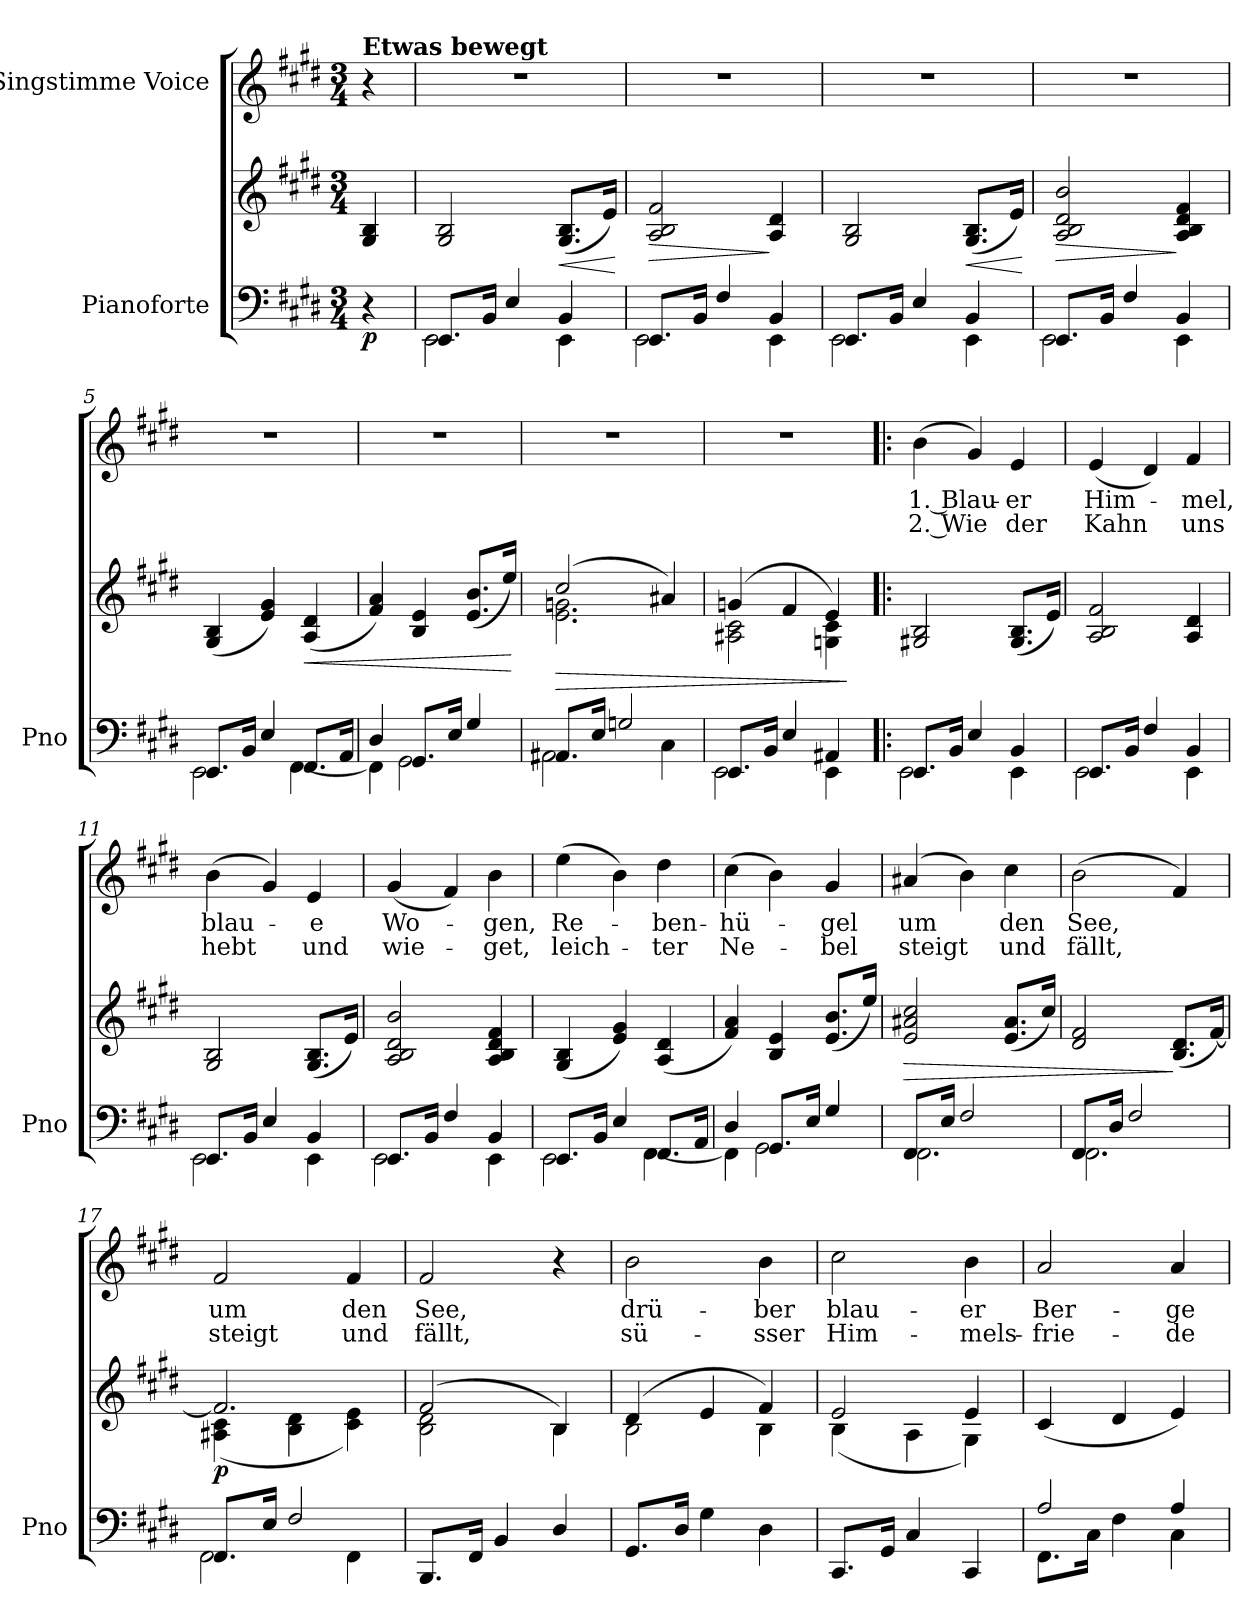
**kern	**kern	**dynam	**kern	**text	**text
*part2	*part2	*part2	*part1	*part1	*part1
*staff3	*staff2	*staff2/3	*staff1	*staff1	*staff1
*I"Pianoforte	*	*	*I"Singstimme Voice	*	*
*I'Pno	*	*	*	*	*
*clefF4	*clefG2	*	*clefG2	*	*
*k[f#c#g#d#]	*k[f#c#g#d#]	*	*k[f#c#g#d#]	*	*
*M3/4	*M3/4	*	*M3/4	*	*
=	=	=	=	=	=
!	!	!	!LO:TX:a:B:t=Etwas bewegt	!	!
!	!	!LO:DY:b=2	!	!	!
4r	4G#/ 4B/	p	4r	.	.
=1	=1	=1	=1	=1	=1
*^	*	*	*	*	*
8.EE/L	2EE\	2G#/ 2B/	.	2.r	.	.
16BB/Jk	.	.	.	.	.	.
4E/	.	.	.	.	.	.
!	!	!	!LO:HP:b	!	!	!
4BB/	4EE\	(8.G#/ 8.B/L	<	.	.	.
.	.	16e/Jk)	.	.	.	.
*v	*v	*	*	*	*	*
.	.	[	.	.	.
=2	=2	=2	=2	=2	=2
*^	*	*	*	*	*
!	!	!	!LO:HP:b	!	!	!
8.EE/L	2EE\	2A/ 2B/ 2f#/	>	2.r	.	.
16BB/Jk	.	.	.	.	.	.
4F#/	.	.	.	.	.	.
4BB/	4EE\	4A/ 4d#/	]	.	.	.
=3	=3	=3	=3	=3	=3	=3
8.EE/L	2EE\	2G#/ 2B/	.	2.r	.	.
16BB/Jk	.	.	.	.	.	.
4E/	.	.	.	.	.	.
!	!	!	!LO:HP:b	!	!	!
4BB/	4EE\	(8.G#/ 8.B/L	<	.	.	.
.	.	16e/Jk)	.	.	.	.
*v	*v	*	*	*	*	*
.	.	[	.	.	.
=4	=4	=4	=4	=4	=4
*^	*	*	*	*	*
!	!	!	!LO:HP:b	!	!	!
8.EE/L	2EE\	2A/ 2B/ 2d#/ 2b/	>	2.r	.	.
16BB/Jk	.	.	.	.	.	.
4F#/	.	.	.	.	.	.
4BB/	4EE\	4A/ 4B/ 4d#/ 4f#/	]	.	.	.
=5	=5	=5	=5	=5	=5	=5
8.EE/L	2EE\	(4G#/ 4B/	.	2.r	.	.
16BB/Jk	.	.	.	.	.	.
4E/	.	4e/ 4g#/)	.	.	.	.
!	!	!	!LO:HP:b	!	!	!
8.FF#/L	[4FF#\	(>4A/ 4d#/	<	.	.	.
16AA/Jk	.	.	.	.	.	.
=6	=6	=6	=6	=6	=6	=6
4D#/	4FF#\]	4f#/ 4a/)	.	2.r	.	.
8.GG#/L	2GG#\	4B/ 4e/	.	.	.	.
16E/Jk	.	.	.	.	.	.
4G#/	.	(>8.e/ 8.b/L	.	.	.	.
.	.	16ee/Jk)	.	.	.	.
*v	*v	*	*	*	*	*
.	.	[	.	.	.
=7	=7	=7	=7	=7	=7
*^	*	*	*	*	*
!	!	!	!LO:HP:b	!	!	!
*	*	*^	*	*	*	*
8.AA#X/L	2AA#\	(2cc#/	2.e\ 2.gn\	>	2.r	.	.
16E/Jk	.	.	.	.	.	.	.
2Gn/	.	.	.	.	.	.	.
.	4C#\	4a#X/)	.	.	.	.	.
=8	=8	=8	=8	=8	=8	=8	=8
8.EE/L	2EE\	(4gn/	2A#X\ 2c#\	.	2.r	.	.
16BB/Jk	.	.	.	.	.	.	.
4E/	.	4f#/	.	.	.	.	.
4AA#X/	4EE\	4e/)	4Gn\ 4c#\	.	.	.	.
*v	*v	*	*	*	*	*	*
*	*v	*v	*	*	*	*
.	.	]	.	.	.
=9!|:	=9!|:	=9!|:	=9!|:	=9!|:	=9!|:
*^	*	*	*	*	*
8.EE/L	2EE\	2G#X/ 2B/	.	(4b\	1. Blau-	2. Wie
16BB/Jk	.	.	.	.	.	.
4E/	.	.	.	4g#/)	.	.
4BB/	4EE\	(>8.G#/ 8.B/L	.	4e/	-er	der
.	.	16e/Jk)	.	.	.	.
=10	=10	=10	=10	=10	=10	=10
8.EE/L	2EE\	2A/ 2B/ 2f#/	.	(4e/	Him-	Kahn
16BB/Jk	.	.	.	.	.	.
4F#/	.	.	.	4d#/)	.	.
4BB/	4EE\	4A/ 4d#/	.	4f#/	-mel,	uns
=11	=11	=11	=11	=11	=11	=11
8.EE/L	2EE\	2G#/ 2B/	.	(4b\	blau-	hebt
16BB/Jk	.	.	.	.	.	.
4E/	.	.	.	4g#/)	.	.
4BB/	4EE\	(>8.G#/ 8.B/L	.	4e/	-e	und
.	.	16e/Jk)	.	.	.	.
=12	=12	=12	=12	=12	=12	=12
8.EE/L	2EE\	2A/ 2B/ 2d#/ 2b/	.	(4g#/	Wo-	wie-
16BB/Jk	.	.	.	.	.	.
4F#/	.	.	.	4f#/)	.	.
4BB/	4EE\	4A/ 4B/ 4d#/ 4f#/	.	4b\	-gen,	-get,
=13	=13	=13	=13	=13	=13	=13
8.EE/L	2EE\	(>4G#/ 4B/	.	(4ee\	Re-	leich-
16BB/Jk	.	.	.	.	.	.
4E/	.	4e/ 4g#/)	.	4b\)	.	.
8.FF#/L	[4FF#\	(>4A/ 4d#/	.	4dd#\	-ben-	-ter
16AA/Jk	.	.	.	.	.	.
=14	=14	=14	=14	=14	=14	=14
4D#/	4FF#\]	4f#/ 4a/)	.	(4cc#\	-hü-	Ne-
8.GG#/L	2GG#\	4B/ 4e/	.	4b\)	.	.
16E/Jk	.	.	.	.	.	.
4G#/	.	(>8.e/ 8.b/L	.	4g#/	-gel	-bel
.	.	16ee/Jk)	.	.	.	.
=15	=15	=15	=15	=15	=15	=15
!	!	!	!LO:HP:b	!	!	!
8.FF#/L	2.FF#\	2e/ 2a#X/ 2cc#/	>	(4a#X/	um	steigt
16E/Jk	.	.	.	.	.	.
2F#/	.	.	.	4b\)	.	.
.	.	(>8.e/ 8.a#/L	.	4cc#\	den	und
.	.	16cc#/Jk)	.	.	.	.
=16	=16	=16	=16	=16	=16	=16
8.FF#/L	2.FF#\	2d#/ 2f#/	.	(2b\	See,	fällt,
16D#/Jk	.	.	.	.	.	.
2F#/	.	.	.	.	.	.
.	.	(>8.B/ 8.d#/L	]	4f#/)	.	.
.	.	[16f#/Jk)	.	.	.	.
=17	=17	=17	=17	=17	=17	=17
*	*	*^	*	*	*	*
!	!	!	!	!LO:DY:b	!	!	!
8.FF#/L	2FF#\	2.f#/]	(4A#X\ 4c#\	p	2f#/	um	steigt
16E/Jk	.	.	.	.	.	.	.
2F#/	.	.	4B\ 4d#\	.	.	.	.
.	4FF#\	.	4c#\ 4e\)	.	4f#/	den	und
*v	*v	*	*	*	*	*	*
=18	=18	=18	=18	=18	=18	=18
8.BBB/L	(2f#/	2B\ 2d#\	.	2f#/	See,	fällt,
16FF#/Jk	.	.	.	.	.	.
4BB/	.	.	.	.	.	.
4D#/	4B/)	4B\	.	4r	.	.
=19	=19	=19	=19	=19	=19	=19
!	!	!	!LO:DY:b=2	!	!	!
8.GG#/L	(4d#/	2B\	other-dynamics	2b\	drü-	sü-
16D#/Jk	.	.	.	.	.	.
4G#\	4e/	.	.	.	.	.
4D#\	4f#/)	4B\	.	4b\	-ber	-sser
=20	=20	=20	=20	=20	=20	=20
8.CC#/L	2e/	(4B\	.	2cc#\	blau-	Him-
16GG#/Jk	.	.	.	.	.	.
4C#/	.	4A\	.	.	.	.
4CC#/	4e/	4G#\)	.	4b\	-er	-mels-
*	*v	*v	*	*	*	*
=21	=21	=21	=21	=21	=21
*^	*	*	*	*	*
2A/	8.FF#\L	(4c#/	.	2a/	Ber-	-frie-
.	16C#\Jk	.	.	.	.	.
.	4F#\	4d#/	.	.	.	.
4A/	4C#\	4e/)	.	4a/	-ge	-de
*v	*v	*	*	*	*	*
=	=	=	=	=	=
*-	*-	*-	*-	*-	*-
